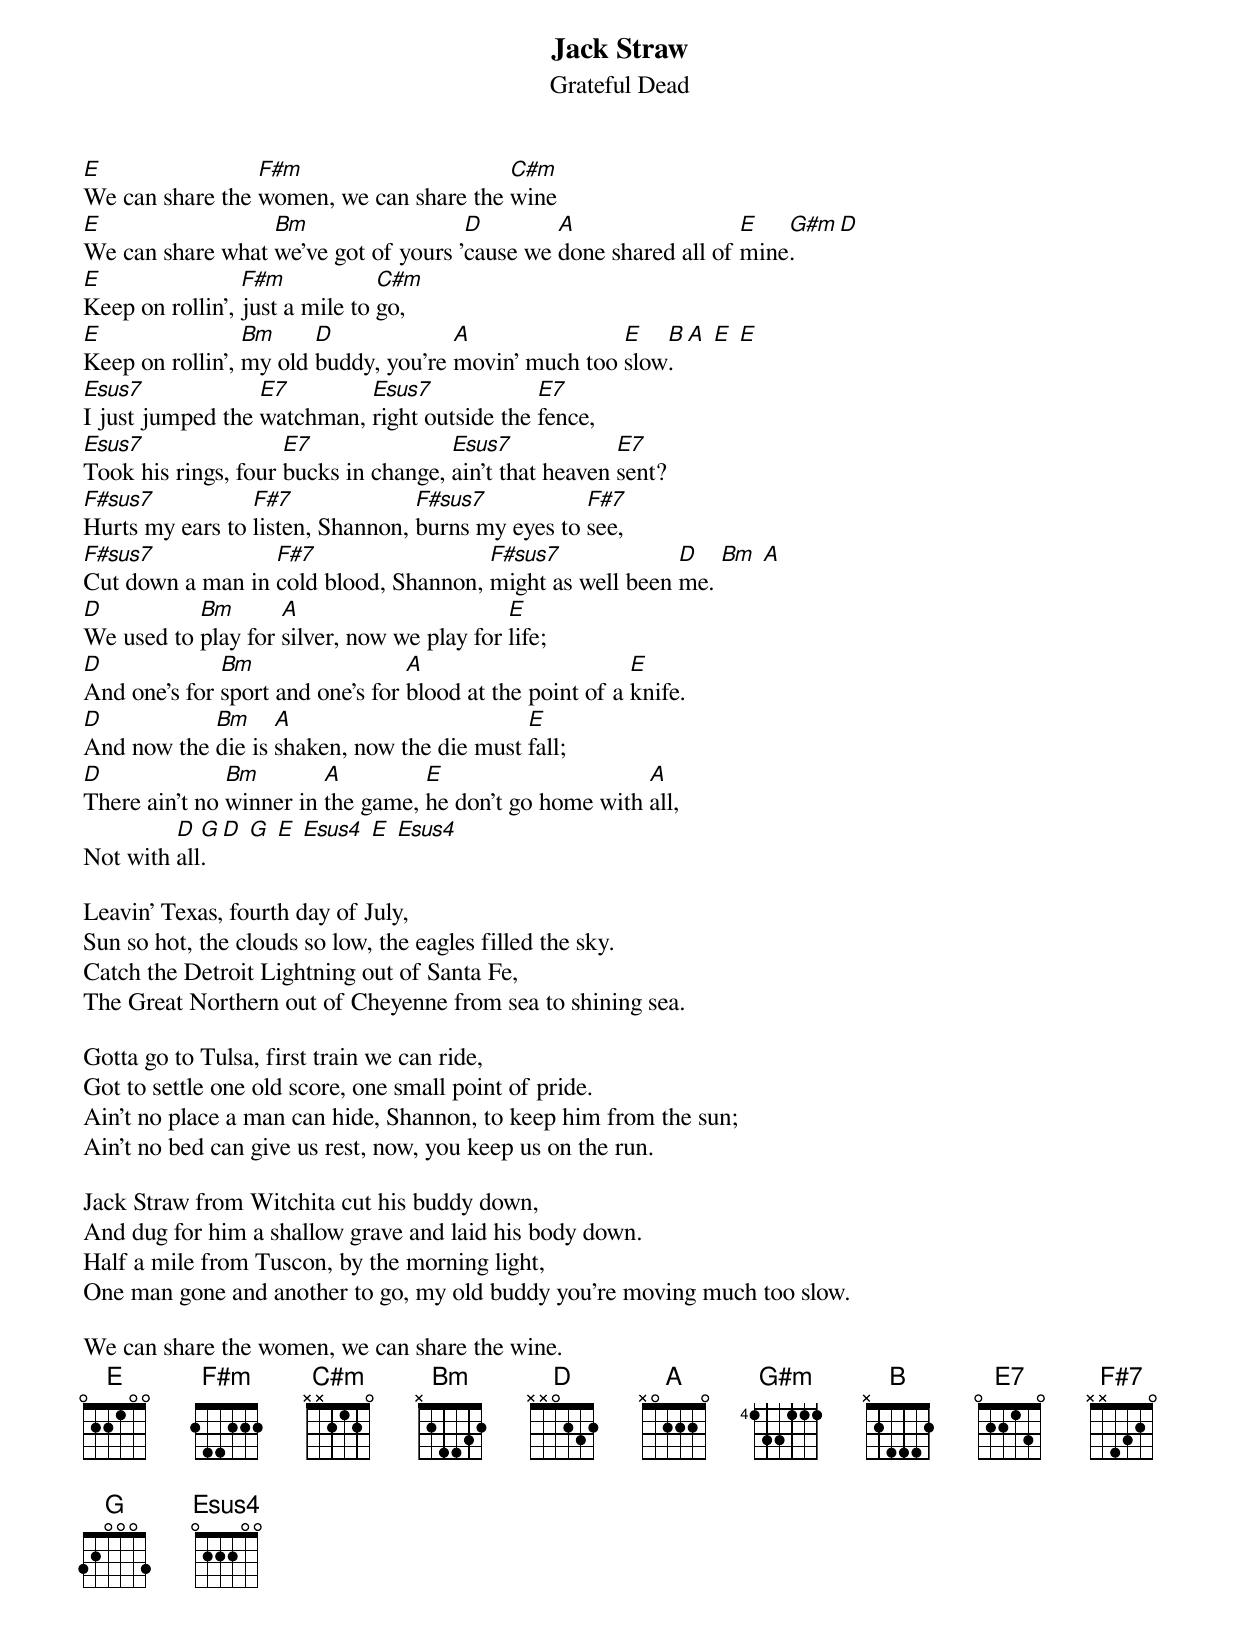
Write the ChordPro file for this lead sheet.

{t:Jack Straw}
{st:Grateful Dead}

[E]We can share the [F#m]women, we can share the [C#m]wine
[E]We can share what [Bm]we've got of yours '[D]cause we [A]done shared all of [E]mine[G#m].  [D]
[E]Keep on rollin', [F#m]just a mile to [C#m]go,
[E]Keep on rollin', [Bm]my old [D]buddy, you're [A]movin' much too [E]slow[B].  [A] [E] [E]
[Esus7]I just jumped the [E7]watchman, [Esus7]right outside the [E7]fence,
[Esus7]Took his rings, four [E7]bucks in change, [Esus7]ain't that heaven [E7]sent?
[F#sus7]Hurts my ears to [F#7]listen, Shannon, [F#sus7]burns my eyes to [F#7]see,
[F#sus7]Cut down a man in [F#7]cold blood, Shannon, [F#sus7]might as well been [D]me. [Bm] [A]
[D]We used to [Bm]play for [A]silver, now we play for [E]life;
[D]And one's for [Bm]sport and one's for [A]blood at the point of a [E]knife.
[D]And now the [Bm]die is [A]shaken, now the die must [E]fall;
[D]There ain't no [Bm]winner in [A]the game, [E]he don't go home with [A]all,
Not with [D]all[G].  [D] [G] [E] [Esus4] [E] [Esus4]

Leavin' Texas, fourth day of July,
Sun so hot, the clouds so low, the eagles filled the sky.
Catch the Detroit Lightning out of Santa Fe,
The Great Northern out of Cheyenne from sea to shining sea.

Gotta go to Tulsa, first train we can ride,
Got to settle one old score, one small point of pride.
Ain't no place a man can hide, Shannon, to keep him from the sun;
Ain't no bed can give us rest, now, you keep us on the run.

Jack Straw from Witchita cut his buddy down,
And dug for him a shallow grave and laid his body down.
Half a mile from Tuscon, by the morning light,
One man gone and another to go, my old buddy you're moving much too slow.

We can share the women, we can share the wine.
